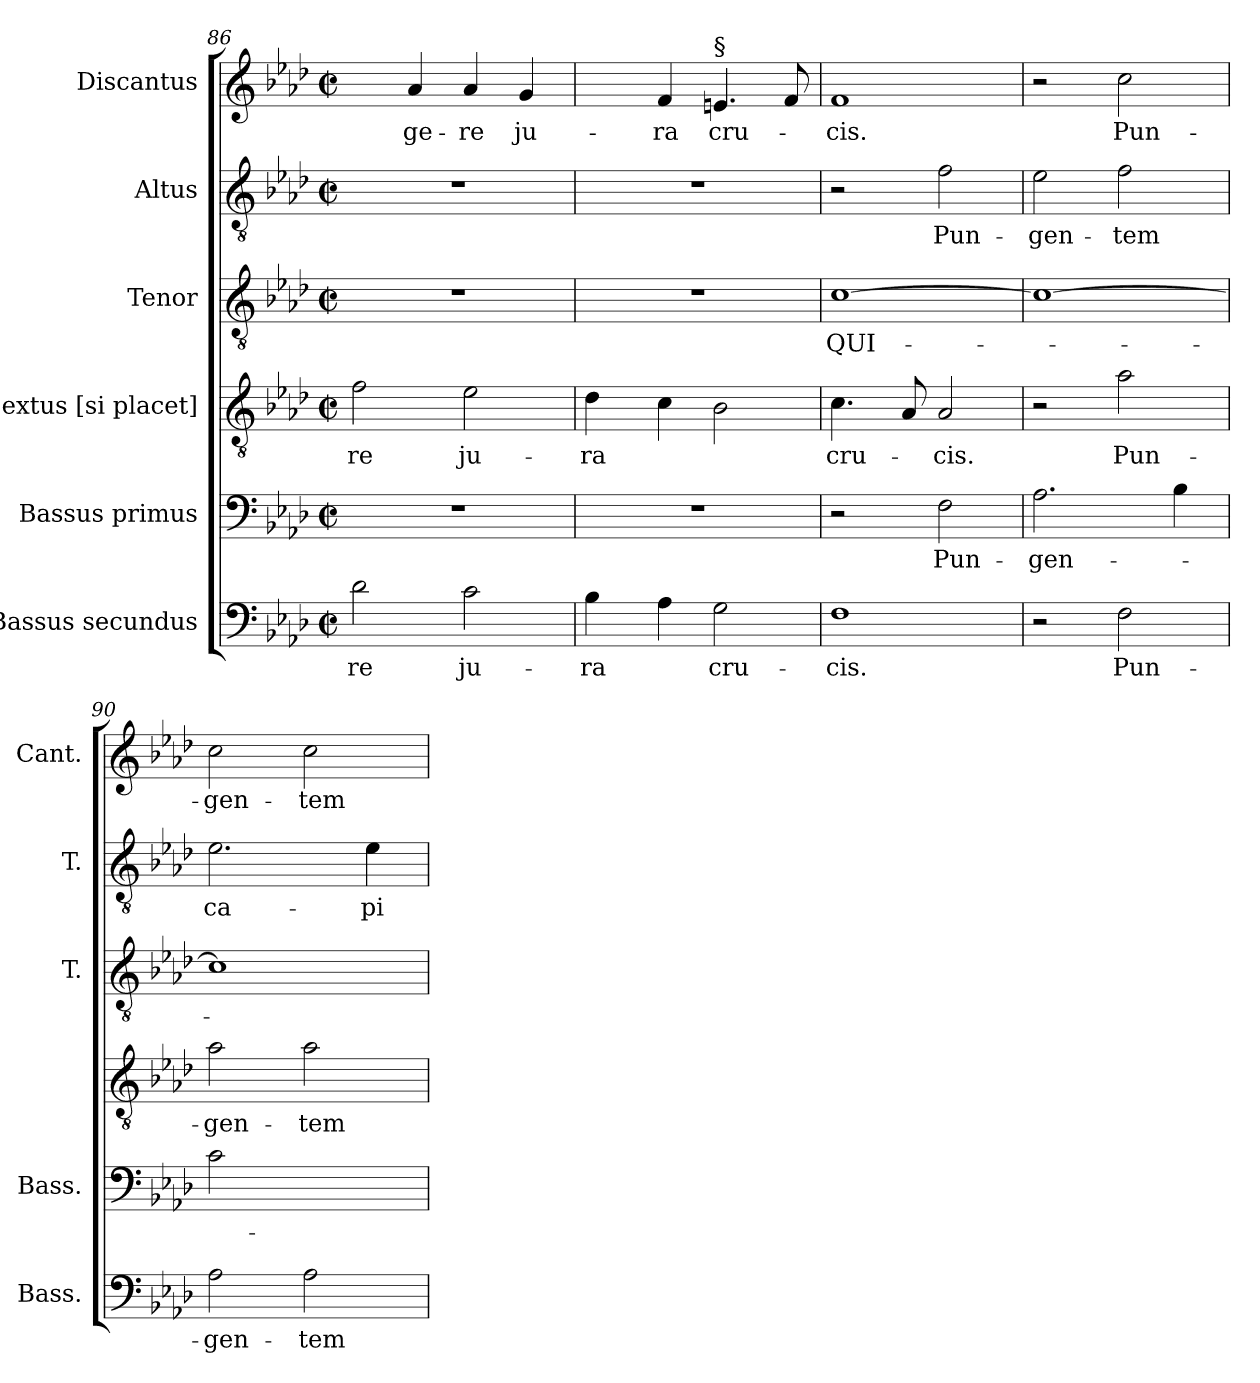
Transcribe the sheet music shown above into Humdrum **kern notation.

**kern	**text	**kern	**text	**kern	**text	**kern	**text	**kern	**text	**kern	**text
*part6	*part6	*part5	*part5	*part4	*part4	*part3	*part3	*part2	*part2	*part1	*part1
*staff6	*staff6	*staff5	*staff5	*staff4	*staff4	*staff3	*staff3	*staff2	*staff2	*staff1	*staff1
*I"Bassus secundus	*	*I"Bassus primus	*	*I"Sextus [si placet]	*	*I"Tenor	*	*I"Altus	*	*I"Discantus	*
*I'Bass.	*	*I'Bass.	*	*	*	*I'T.	*	*I'T.	*	*I'Cant.	*
*clefF4	*	*clefF4	*	*clefGv2	*	*clefGv2	*	*clefGv2	*	*clefG2	*
*	*	*	*	*ITrd7c12	*	*ITrd7c12	*	*ITrd7c12	*	*	*
*k[b-e-a-d-]	*	*k[b-e-a-d-]	*	*k[b-e-a-d-]	*	*k[b-e-a-d-]	*	*k[b-e-a-d-]	*	*k[b-e-a-d-]	*
*A-:	*	*A-:	*	*A-:	*	*A-:	*	*A-:	*	*A-:	*
*M2/2	*	*M2/2	*	*M2/2	*	*M2/2	*	*M2/2	*	*M2/2	*
*met(c|)	*	*met(c|)	*	*met(c|)	*	*met(c|)	*	*met(c|)	*	*met(c|)	*
=86	=86	=86	=86	=86	=86	=86	=86	=86	=86	=86	=86
!	!LO:LY:b:color=#000000	!	!	!	!	!	!	!	!	!	!
!	!	!	!	!	!LO:LY:b:color=#000000	!	!	!	!	!	!
2d-i\	-re	1r	.	2Fi\	-re	1r	.	1r	.	4a-i/yy	.
!	!	!	!	!	!	!	!	!	!	!	!LO:LY:b:color=#000000
.	.	.	.	.	.	.	.	.	.	4a-i/	-ge-
!	!LO:LY:b:color=#000000	!	!	!	!	!	!	!	!	!	!
!	!	!	!	!	!LO:LY:b:color=#000000	!	!	!	!	!	!
!	!	!	!	!	!	!	!	!	!	!	!LO:LY:b:color=#000000
2ci\	ju-	.	.	2E-i\	ju-	.	.	.	.	4a-i/	-re
!	!	!	!	!	!	!	!	!	!	!	!LO:LY:b:color=#000000
.	.	.	.	.	.	.	.	.	.	4gi/	ju-
=87	=87	=87	=87	=87	=87	=87	=87	=87	=87	=87	=87
!	!LO:LY:b:color=#000000	!	!	!	!	!	!	!	!	!	!
!	!	!	!	!	!LO:LY:b:color=#000000	!	!	!	!	!	!
4B-i\	-ra	1r	.	4D-i\	-ra	1r	.	1r	.	8gi/Lyy	.
.	.	.	.	.	.	.	.	.	.	8fi/J	.
!	!	!	!	!	!	!	!	!	!	!	!LO:LY:b:color=#000000
4A-i\	.	.	.	4Ci\	.	.	.	.	.	4fi/	-ra
!	!LO:LY:b:color=#000000	!	!	!	!	!	!	!	!	!	!
!	!	!	!	!	!	!	!	!	!	!LO:TX:a:t=§	!
!	!	!	!	!	!	!	!	!	!	!	!LO:LY:b:color=#000000
2Gi\	cru-	.	.	2BB-i\	.	.	.	.	.	4.ei/	cru-
.	.	.	.	.	.	.	.	.	.	8fi/	.
=88	=88	=88	=88	=88	=88	=88	=88	=88	=88	=88	=88
!	!LO:LY:b:color=#000000	!	!	!	!	!	!	!	!	!	!
!	!	!	!	!	!LO:LY:b:color=#000000	!	!	!	!	!	!
!	!	!	!	!	!	!	!LO:LY:b:color=#000000	!	!	!	!
!	!	!	!	!	!	!	!	!	!	!	!LO:LY:b:color=#000000
1Fi	-cis.	2r	.	4.Ci\	cru-	[1Ci	QUI-	2r	.	1fi	-cis.
.	.	.	.	8AA-i/	.	.	.	.	.	.	.
!	!	!	!LO:LY:b:color=#000000	!	!	!	!	!	!	!	!
!	!	!	!	!	!LO:LY:b:color=#000000	!	!	!	!	!	!
!	!	!	!	!	!	!	!	!	!LO:LY:b:color=#000000	!	!
.	.	2Fi\	Pun-	2AA-i/	-cis.	.	.	2Fi\	Pun-	.	.
!!LO:PB:g=z
=89	=89	=89	=89	=89	=89	=89	=89	=89	=89	=89	=89
!	!	!	!LO:LY:b:color=#000000	!	!	!	!	!	!	!	!
!	!	!	!	!	!	!	!	!	!LO:LY:b:color=#000000	!	!
2r	.	2.A-i\	-gen-	2r	.	1Ci_	.	2E-i\	-gen-	2r	.
!	!LO:LY:b:color=#000000	!	!	!	!	!	!	!	!	!	!
!	!	!	!	!	!LO:LY:b:color=#000000	!	!	!	!	!	!
!	!	!	!	!	!	!	!	!	!LO:LY:b:color=#000000	!	!
!	!	!	!	!	!	!	!	!	!	!	!LO:LY:b:color=#000000
2Fi\	Pun-	.	.	2A-i\	Pun-	.	.	2Fi\	-tem	2cci\	Pun-
.	.	4B-i\	.	.	.	.	.	.	.	.	.
=90	=90	=90	=90	=90	=90	=90	=90	=90	=90	=90	=90
!	!LO:LY:b:color=#000000	!	!	!	!	!	!	!	!	!	!
!	!	!	!	!	!LO:LY:b:color=#000000	!	!	!	!	!	!
!	!	!	!	!	!	!	!	!	!LO:LY:b:color=#000000	!	!
!	!	!	!	!	!	!	!	!	!	!	!LO:LY:b:color=#000000
2A-i\	-gen-	2ci\	.	2A-i\	-gen-	1Ci]	.	2.E-i\	ca-	2cci\	-gen-
!	!LO:LY:b:color=#000000	!	!	!	!	!	!	!	!	!	!
!	!	!	!LO:LY:b:color=#000000	!	!	!	!	!	!	!	!
!	!	!	!	!	!LO:LY:b:color=#000000	!	!	!	!	!	!
!	!	!	!	!	!	!	!	!	!	!	!LO:LY:b:color=#000000
2A-i\	-tem	[2A-i\yy	-tem	2A-i\	-tem	.	.	.	.	2cci\	-tem
!	!	!	!	!	!	!	!	!	!LO:LY:b:color=#000000	!	!
.	.	.	.	.	.	.	.	4E-i\	-pi-	.	.
=	=	=	=	=	=	=	=	=	=	=	=
*-	*-	*-	*-	*-	*-	*-	*-	*-	*-	*-	*-
